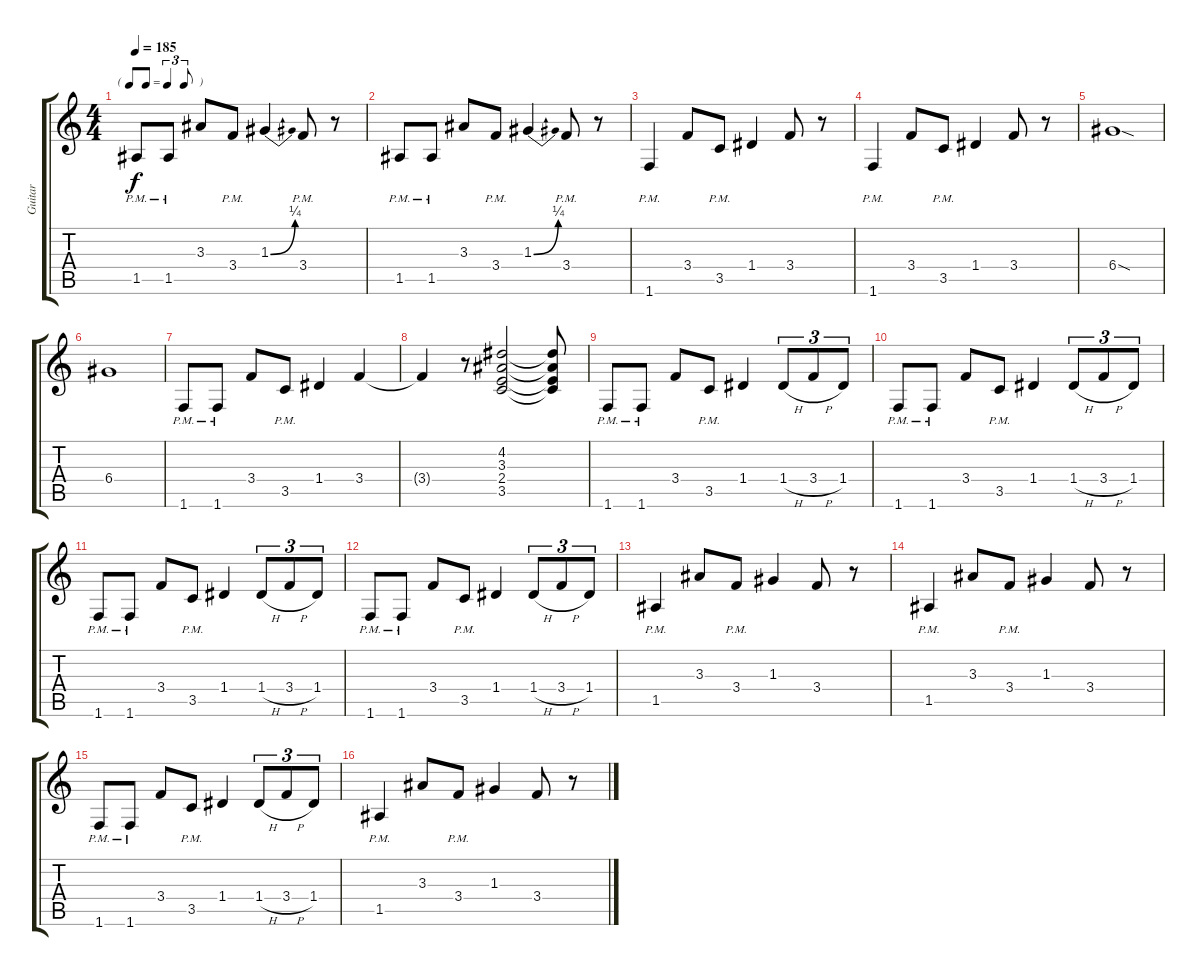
\track ("Guitar" "Guitar") {instrument overdrivenguitar}
\staff {score tabs}
\tuning (E4 B3 G3 D3 A2 E2) {hide}
\ts (4 4)
\tf triplet8th
\tempo 185
\clef g2
\ks c
1.5{pm}.8{dy f} 1.5{pm}.8 3.3.8 3.4{pm}.8 1.3{be (bend 0 0 60 1)}.4 3.4{pm}.8 r.8 |
1.5{pm}.8 1.5{pm}.8 3.3.8 3.4{pm}.8 1.3{be (bend 0 0 60 1)}.4 3.4{pm}.8 r.8 |
1.6{pm}.4 3.4.8 3.5{pm}.8 1.4.4 3.4.8 r.8 |
1.6{pm}.4 3.4.8 3.5{pm}.8 1.4.4 3.4.8 r.8 |
6.4{sod}.1 |
6.4.1 |
1.6{pm}.8 1.6{pm}.8 3.4.8 3.5{pm}.8 1.4.4 3.4.4 |
3.4{t}.4 r.8 (4.2 3.3 2.4 3.5).2 (4.2{t} 3.3{t} 2.4{t} 3.5{t}).8 |
1.6{pm}.8 1.6{pm}.8 3.4.8 3.5{pm}.8 1.4.4 1.4{h}.8{tu (3 2)} 3.4{h}.8{tu (3 2)} 1.4.8{tu (3 2)} |
1.6{pm}.8 1.6{pm}.8 3.4.8 3.5{pm}.8 1.4.4 1.4{h}.8{tu (3 2)} 3.4{h}.8{tu (3 2)} 1.4.8{tu (3 2)} |
1.6{pm}.8 1.6{pm}.8 3.4.8 3.5{pm}.8 1.4.4 1.4{h}.8{tu (3 2)} 3.4{h}.8{tu (3 2)} 1.4.8{tu (3 2)} |
1.6{pm}.8 1.6{pm}.8 3.4.8 3.5{pm}.8 1.4.4 1.4{h}.8{tu (3 2)} 3.4{h}.8{tu (3 2)} 1.4.8{tu (3 2)} |
1.5{pm}.4 3.3.8 3.4{pm}.8 1.3.4 3.4.8 r.8 |
1.5{pm}.4 3.3.8 3.4{pm}.8 1.3.4 3.4.8 r.8 |
1.6{pm}.8 1.6{pm}.8 3.4.8 3.5{pm}.8 1.4.4 1.4{h}.8{tu (3 2)} 3.4{h}.8{tu (3 2)} 1.4.8{tu (3 2)} |
1.5{pm}.4 3.3.8 3.4{pm}.8 1.3.4 3.4.8 r.8
